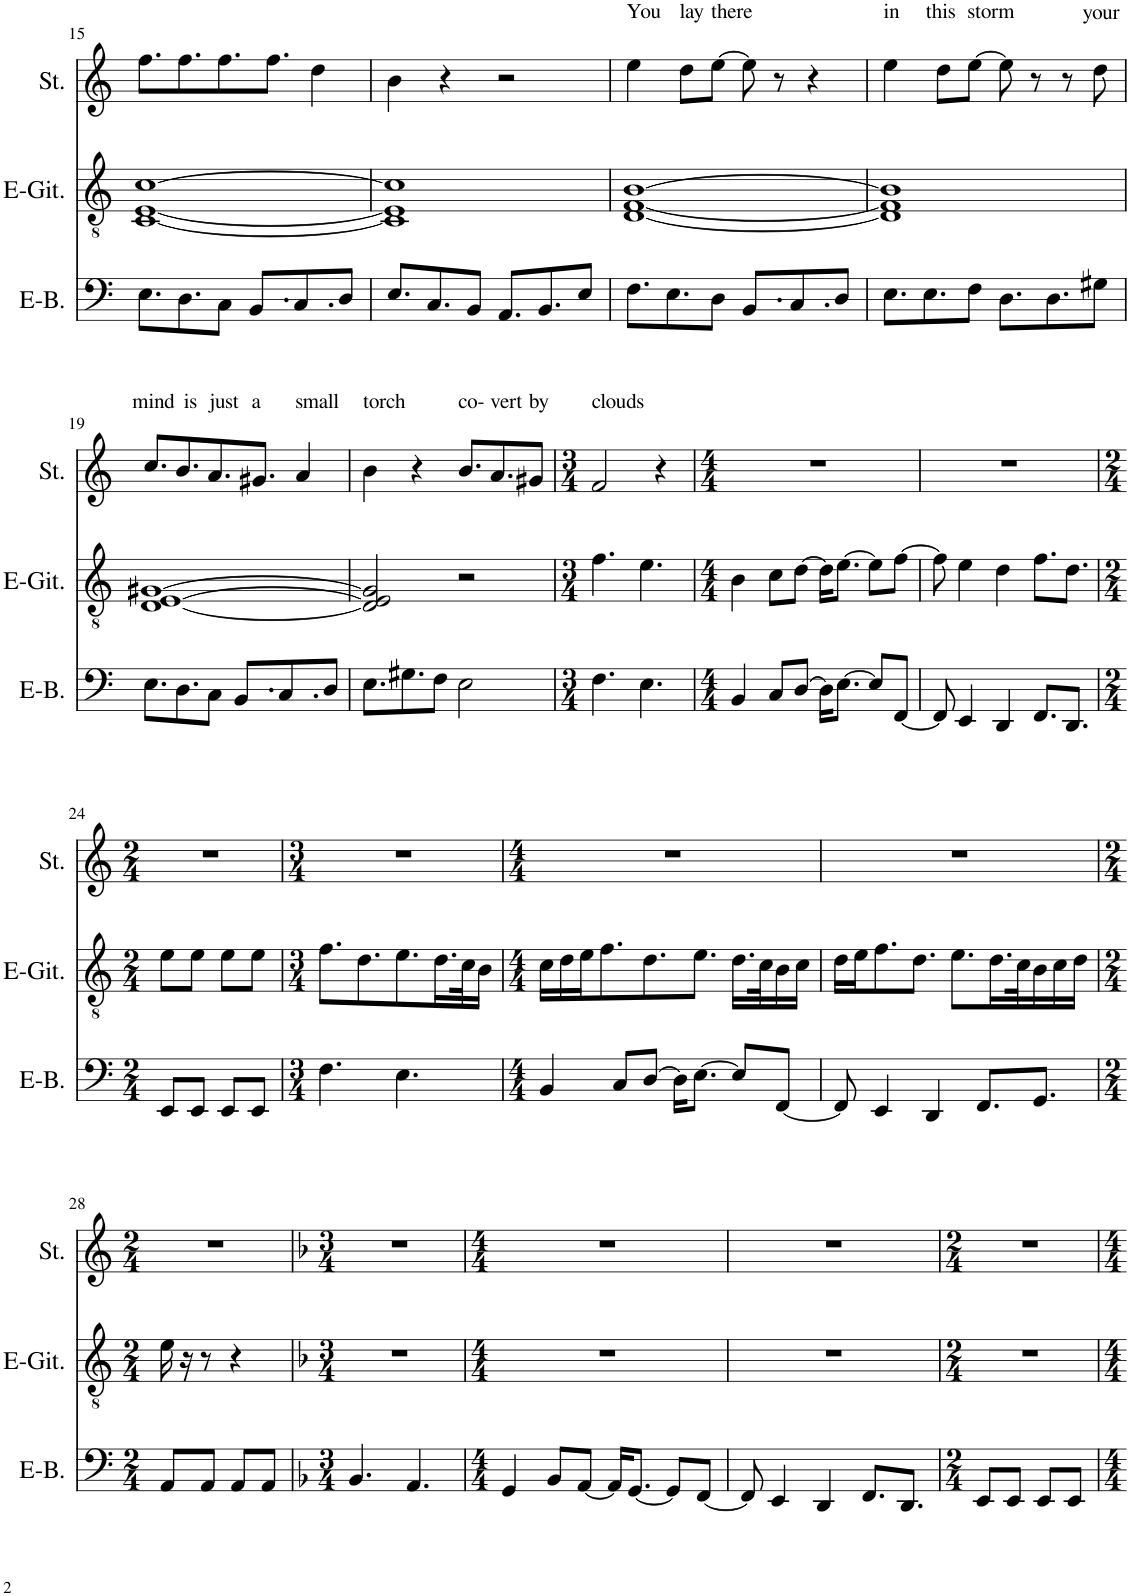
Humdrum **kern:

**kern	**kern	**kern
*part3	*part2	*part1
*staff3	*staff2	*staff1
*I"Elektrischer Bass	*I"Elektrische Gitarre	*I"Stimme
*I'E-B.	*I'E-Git.	*I'St.
!!LO:PB:g=z
*clefF4	*clefGv2	*clefG2
*Trd7c12	*	*
*k[]	*k[]	*k[]
*M4/4	*M4/4	*M4/4
=15	=15	=15
8.E\L	[1C [1E [1c	8.ff\L
8.D\	.	8.ff\
8C\J	.	8.ff\
8.BB/L	.	.
.	.	8.ff\J
8.C/	.	.
.	.	4dd\
8D/J	.	.
=16	=16	=16
8.E/L	1C] 1E] 1c]	4b\
8.C/	.	.
.	.	4r
8BB/J	.	.
8.AA/L	.	2r
8.BB/	.	.
8E/J	.	.
=17	=17	=17
!	!	!LO:TX:a:t=You
8.F\L	[1D [1F [1B	4ee\
8.E\	.	.
!	!	!LO:TX:a:t=lay
.	.	8dd\L
!	!	!LO:TX:a:t=there
8D\J	.	[8ee\J
8.BB/L	.	8ee\]
.	.	8r
8.C/	.	.
.	.	4r
8D/J	.	.
=18	=18	=18
!	!	!LO:TX:a:t=in
8.E\L	1D] 1F] 1B]	4ee\
8.E\	.	.
!	!	!LO:TX:a:t=this
.	.	8dd\L
!	!	!LO:TX:a:t=storm
8F\J	.	[8ee\J
8.D\L	.	8ee\]
.	.	8r
8.D\	.	.
.	.	8r
!	!	!LO:TX:a:t=your
8G#X\J	.	8dd\
!!LO:LB:g=z
=19	=19	=19
!	!	!LO:TX:a:t=mind
8.E\L	[1D [1E [1G#X	8.cc/L
!	!	!LO:TX:a:t=is
8.D\	.	8.b/
!	!	!LO:TX:a:t=just
8C\J	.	8.a/
8.BB/L	.	.
!	!	!LO:TX:a:t=a
.	.	8.g#X/J
8.C/	.	.
!	!	!LO:TX:a:t=small
.	.	4a/
8D/J	.	.
=20	=20	=20
!	!	!LO:TX:a:t=torch
8.E\L	2D/] 2E/] 2G#/]	4b\
8.G#X\	.	.
.	.	4r
8F\J	.	.
!	!	!LO:TX:a:t=co-
2E\	2r	8.b/L
!	!	!LO:TX:a:t=vert
.	.	8.a/
!	!	!LO:TX:a:t=by
.	.	8g#X/J
=21	=21	=21
*k[]	*k[]	*k[]
*M3/4	*M3/4	*M3/4
!	!	!LO:TX:a:t=clouds
4.F\	4.f\	2f/
4.E\	4.e\	.
.	.	4r
=22	=22	=22
*M4/4	*M4/4	*M4/4
4BB/	4B\	1r
8C/L	8c\L	.
[8D/J	[8d\J	.
16D\KL]	16d\KL]	.
[8.E\J	[8.e\J	.
8E/L]	8e\L]	.
[8FF/J	[8f\J	.
=23	=23	=23
8FF/]	8f\]	1r
4EE/	4e\	.
4DD/	4d\	.
8.FF/L	8.f\L	.
8.DD/J	8.d\J	.
!!LO:LB:g=z
=24	=24	=24
*k[]	*k[]	*k[]
*M2/4	*M2/4	*M2/4
8EE/L	8e\L	2r
8EE/J	8e\J	.
8EE/L	8e\L	.
8EE/J	8e\J	.
=25	=25	=25
*k[]	*k[]	*k[]
*M3/4	*M3/4	*M3/4
4.F\	8.f\L	2.r
.	8.d\	.
4.E\	8.e\	.
.	16.d\L	.
.	32c\K	.
.	16B\JJ	.
=26	=26	=26
*M4/4	*M4/4	*M4/4
4BB/	16c\LL	1r
.	16d\	.
.	16e\J	.
.	8.f\	.
8C/L	.	.
[8D/J	8.d\	.
16D\KL]	.	.
[8.E\J	8.e\J	.
8E/L]	16.d\LL	.
.	32c\K	.
[8FF/J	16B\	.
.	16c\JJ	.
=27	=27	=27
8FF/]	16d\LL	1r
.	16e\J	.
4EE/	8.f\	.
.	8.d\J	.
4DD/	.	.
.	8.e\L	.
8.FF/L	.	.
.	16.d\L	.
.	32c\K	.
8.GG/J	16B\	.
.	16c\	.
.	16d\JJ	.
!!LO:LB:g=z
=28	=28	=28
*M2/4	*M2/4	*M2/4
8AA/L	16e\	2r
.	16r	.
8AA/J	8r	.
8AA/L	4r	.
8AA/J	.	.
=29	=29	=29
*k[b-]	*k[b-]	*k[b-]
*M3/4	*M3/4	*M3/4
4.BB-/	2.r	2.r
4.AA/	.	.
=30	=30	=30
*M4/4	*M4/4	*M4/4
4GG/	1r	1r
8BB-/L	.	.
[8AA/J	.	.
16AA/KL]	.	.
[8.GG/J	.	.
8GG/L]	.	.
[8FF/J	.	.
=31	=31	=31
8FF/]	1r	1r
4EE/	.	.
4DD/	.	.
8.FF/L	.	.
8.DD/J	.	.
=32	=32	=32
*M2/4	*M2/4	*M2/4
8EE/L	2r	2r
8EE/J	.	.
8EE/L	.	.
8EE/J	.	.
=	=	=
*-	*-	*-
